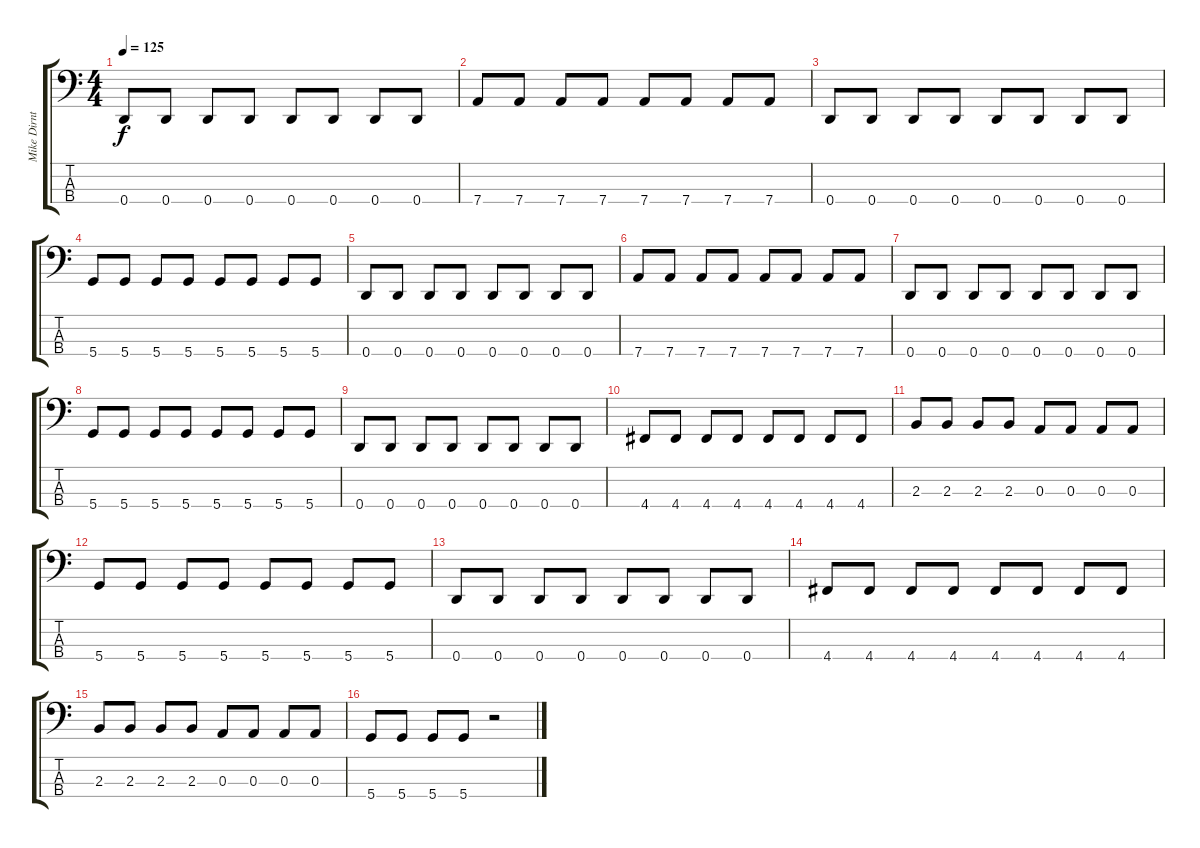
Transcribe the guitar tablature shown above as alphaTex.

\track ("Mike Dirnt" "Mike Dirnt") {instrument electricbassfinger}
\staff {score tabs}
\tuning (G2 D2 A1 D1) {hide}
\ts (4 4)
\tempo 125
\clef f4
\ks c
0.4.8{dy f} 0.4.8 0.4.8 0.4.8 0.4.8 0.4.8 0.4.8 0.4.8 |
7.4.8 7.4.8 7.4.8 7.4.8 7.4.8 7.4.8 7.4.8 7.4.8 |
0.4.8 0.4.8 0.4.8 0.4.8 0.4.8 0.4.8 0.4.8 0.4.8 |
5.4.8 5.4.8 5.4.8 5.4.8 5.4.8 5.4.8 5.4.8 5.4.8 |
0.4.8 0.4.8 0.4.8 0.4.8 0.4.8 0.4.8 0.4.8 0.4.8 |
7.4.8 7.4.8 7.4.8 7.4.8 7.4.8 7.4.8 7.4.8 7.4.8 |
0.4.8 0.4.8 0.4.8 0.4.8 0.4.8 0.4.8 0.4.8 0.4.8 |
5.4.8 5.4.8 5.4.8 5.4.8 5.4.8 5.4.8 5.4.8 5.4.8 |
0.4.8 0.4.8 0.4.8 0.4.8 0.4.8 0.4.8 0.4.8 0.4.8 |
4.4.8 4.4.8 4.4.8 4.4.8 4.4.8 4.4.8 4.4.8 4.4.8 |
2.3.8 2.3.8 2.3.8 2.3.8 0.3.8 0.3.8 0.3.8 0.3.8 |
5.4.8 5.4.8 5.4.8 5.4.8 5.4.8 5.4.8 5.4.8 5.4.8 |
0.4.8 0.4.8 0.4.8 0.4.8 0.4.8 0.4.8 0.4.8 0.4.8 |
4.4.8 4.4.8 4.4.8 4.4.8 4.4.8 4.4.8 4.4.8 4.4.8 |
2.3.8 2.3.8 2.3.8 2.3.8 0.3.8 0.3.8 0.3.8 0.3.8 |
5.4.8 5.4.8 5.4.8 5.4.8 r.2
